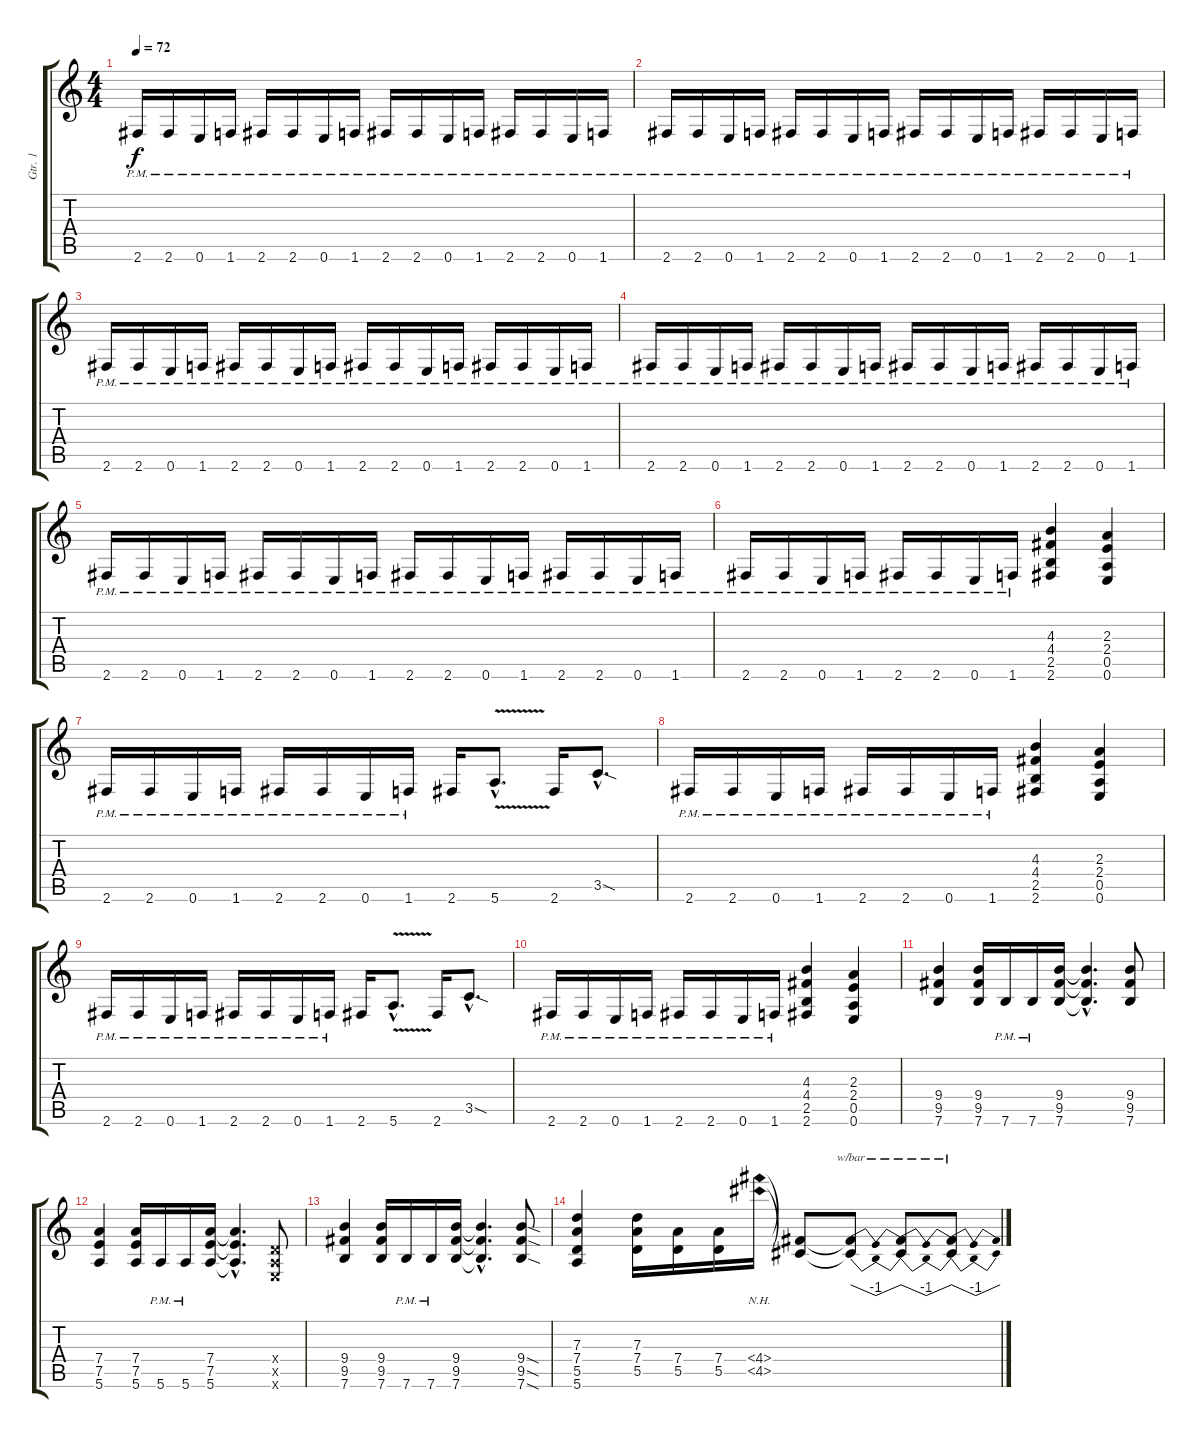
\track ("Gtr. 1" "Gtr. 1") {instrument distortionguitar}
\staff {score tabs}
\tuning (E4 B3 G3 D3 A2 E2) {hide}
\ts (4 4)
\tempo 72
\clef g2
\ks c
2.6{pm}.16{dy f instrument distortionguitar} 2.6{pm}.16 0.6{pm}.16 1.6{pm}.16 2.6{pm}.16 2.6{pm}.16 0.6{pm}.16 1.6{pm}.16 2.6{pm}.16 2.6{pm}.16 0.6{pm}.16 1.6{pm}.16 2.6{pm}.16 2.6{pm}.16 0.6{pm}.16 1.6{pm}.16 |
2.6{pm}.16 2.6{pm}.16 0.6{pm}.16 1.6{pm}.16 2.6{pm}.16 2.6{pm}.16 0.6{pm}.16 1.6{pm}.16 2.6{pm}.16 2.6{pm}.16 0.6{pm}.16 1.6{pm}.16 2.6{pm}.16 2.6{pm}.16 0.6{pm}.16 1.6{pm}.16 |
2.6{pm}.16 2.6{pm}.16 0.6{pm}.16 1.6{pm}.16 2.6{pm}.16 2.6{pm}.16 0.6{pm}.16 1.6{pm}.16 2.6{pm}.16 2.6{pm}.16 0.6{pm}.16 1.6{pm}.16 2.6{pm}.16 2.6{pm}.16 0.6{pm}.16 1.6{pm}.16 |
2.6{pm}.16 2.6{pm}.16 0.6{pm}.16 1.6{pm}.16 2.6{pm}.16 2.6{pm}.16 0.6{pm}.16 1.6{pm}.16 2.6{pm}.16 2.6{pm}.16 0.6{pm}.16 1.6{pm}.16 2.6{pm}.16 2.6{pm}.16 0.6{pm}.16 1.6{pm}.16 |
2.6{pm}.16 2.6{pm}.16 0.6{pm}.16 1.6{pm}.16 2.6{pm}.16 2.6{pm}.16 0.6{pm}.16 1.6{pm}.16 2.6{pm}.16 2.6{pm}.16 0.6{pm}.16 1.6{pm}.16 2.6{pm}.16 2.6{pm}.16 0.6{pm}.16 1.6{pm}.16 |
2.6{pm}.16 2.6{pm}.16 0.6{pm}.16 1.6{pm}.16 2.6{pm}.16 2.6{pm}.16 0.6{pm}.16 1.6{pm}.16 (4.3 4.4 2.5 2.6).4 (2.3 2.4 0.5 0.6).4 |
2.6{pm}.16 2.6{pm}.16 0.6{pm}.16 1.6{pm}.16 2.6{pm}.16 2.6{pm}.16 0.6{pm}.16 1.6{pm}.16 2.6.16 5.6{v hac}.8{d} 2.6.16 3.5{sod hac}.8{d} |
2.6{pm}.16 2.6{pm}.16 0.6{pm}.16 1.6{pm}.16 2.6{pm}.16 2.6{pm}.16 0.6{pm}.16 1.6{pm}.16 (4.3 4.4 2.5 2.6).4 (2.3 2.4 0.5 0.6).4 |
2.6{pm}.16 2.6{pm}.16 0.6{pm}.16 1.6{pm}.16 2.6{pm}.16 2.6{pm}.16 0.6{pm}.16 1.6{pm}.16 2.6.16 5.6{v hac}.8{d} 2.6.16 3.5{sod hac}.8{d} |
2.6{pm}.16 2.6{pm}.16 0.6{pm}.16 1.6{pm}.16 2.6{pm}.16 2.6{pm}.16 0.6{pm}.16 1.6{pm}.16 (4.3 4.4 2.5 2.6).4 (2.3 2.4 0.5 0.6).4 |
(9.4 9.5 7.6).4 (9.4 9.5 7.6).16 7.6{pm}.16 7.6{pm}.16 (9.4 9.5 7.6).16 (9.4{hac t} 9.5{hac t} 7.6{hac t}).4{d} (9.4 9.5 7.6).8 |
(7.4 7.5 5.6).4 (7.4 7.5 5.6).16 5.6{pm}.16 5.6{pm}.16 (7.4 7.5 5.6).16 (7.4{hac t} 7.5{hac t} 5.6{hac t}).4{d} (0.4{x} 0.5{x} 0.6{x}).8 |
(9.4 9.5 7.6).4 (9.4 9.5 7.6).16 7.6{pm}.16 7.6{pm}.16 (9.4 9.5 7.6).16 (9.4{hac t} 9.5{hac t} 7.6{hac t}).4{d} (9.4{sod} 9.5{sod} 7.6{sod}).8 |
(7.3 7.4 5.5 5.6).4 (7.3 7.4 5.5).16 (7.4 5.5).16 (7.4 5.5).16 (4.4{nh} 4.5{nh}).16 (4.4{t} 4.5{t}).8 (4.4{t} 4.5{t}).8{tbe (dip default 0 0 30 -4 60 0)} (4.4{t} 4.5{t}).8{tbe (dip default 0 0 30 -4 60 0)} (4.4{t} 4.5{t}).8{tbe (dip default 0 0 30 -4 60 0)}
